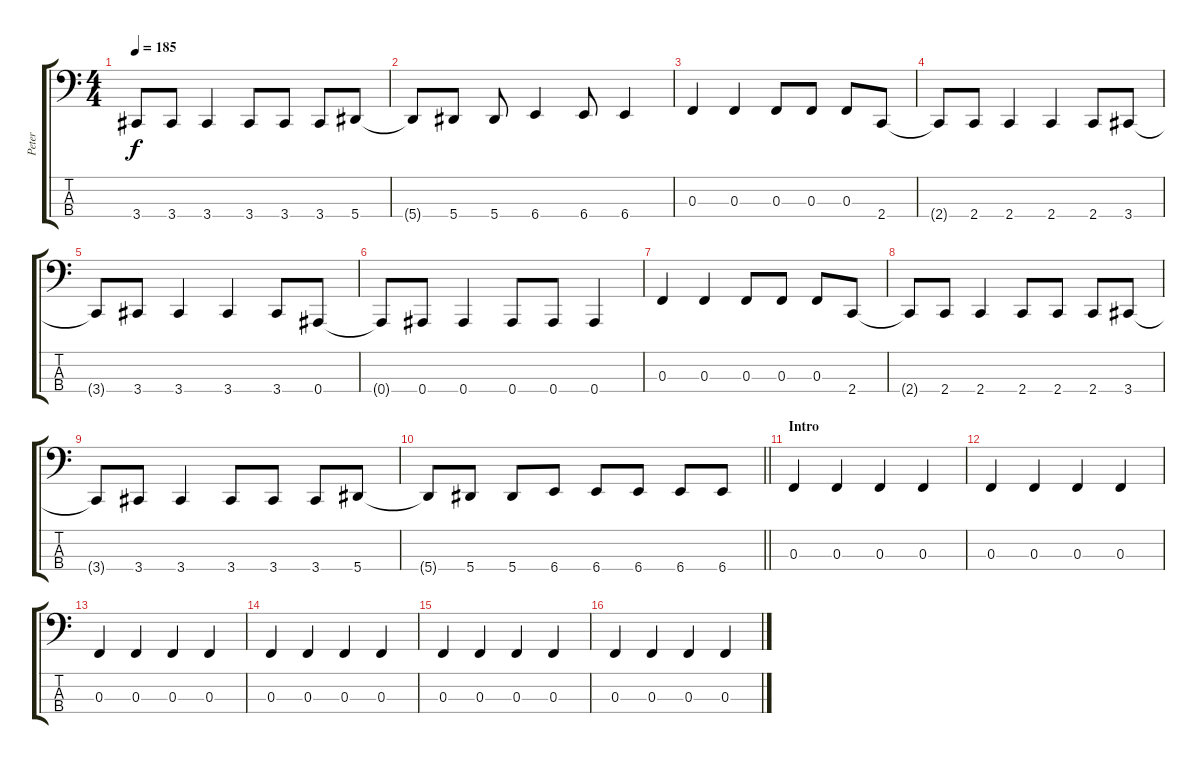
\track ("Peter" "Peter") {instrument slapbass1}
\staff {score tabs}
\tuning (Eb2 Bb1 F1 Bb0) {hide}
\ts (4 4)
\tempo 185
\clef f4
\ks c
3.4{t}.8{dy f} 3.4.8 3.4.4 3.4.8 3.4.8 3.4.8 5.4.8 |
5.4{t}.8 5.4.8 5.4.8 6.4.4 6.4.8 6.4.4 |
0.3.4 0.3.4 0.3.8 0.3.8 0.3.8 2.4.8 |
2.4{t}.8 2.4.8 2.4.4 2.4.4 2.4.8 3.4.8 |
3.4{t}.8 3.4.8 3.4.4 3.4.4 3.4.8 0.4.8 |
0.4{t}.8 0.4.8 0.4.4 0.4.8 0.4.8 0.4.4 |
0.3.4 0.3.4 0.3.8 0.3.8 0.3.8 2.4.8 |
2.4{t}.8 2.4.8 2.4.4 2.4.8 2.4.8 2.4.8 3.4.8 |
3.4{t}.8 3.4.8 3.4.4 3.4.8 3.4.8 3.4.8 5.4.8 |
\barLineRight lightlight
5.4{t}.8 5.4.8 5.4.8 6.4.8 6.4.8 6.4.8 6.4.8 6.4.8 |
\section ("" "Intro")
0.3.4 0.3.4 0.3.4 0.3.4 |
0.3.4 0.3.4 0.3.4 0.3.4 |
0.3.4 0.3.4 0.3.4 0.3.4 |
0.3.4 0.3.4 0.3.4 0.3.4 |
0.3.4 0.3.4 0.3.4 0.3.4 |
0.3.4 0.3.4 0.3.4 0.3.4
